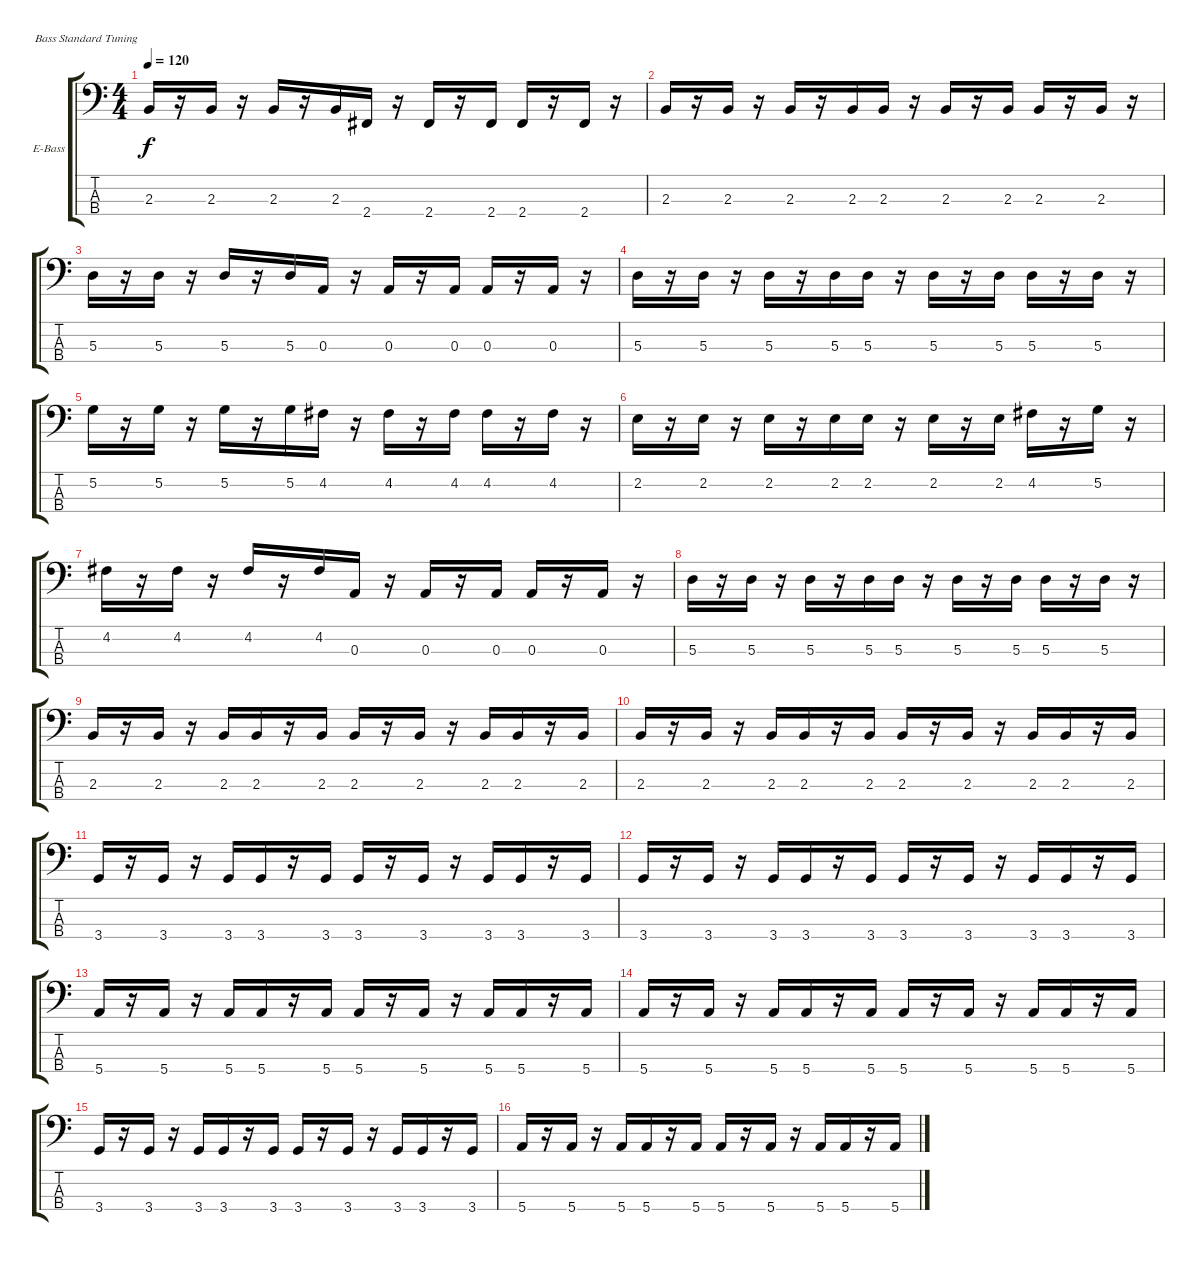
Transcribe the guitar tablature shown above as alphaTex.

\defaultSystemsLayout 4
\bracketExtendMode groupsimilarinstruments
\firstSystemTrackNameOrientation horizontal
\otherSystemsTrackNameOrientation horizontal
\track ("Electric Bass" "E-Bass") {instrument electricbassfinger}
\staff {score tabs}
\tuning (G2 D2 A1 E1)
\ts (4 4)
\tempo 120
\clef f4
\ks c
2.3.16{dy f} r.16 2.3.16 r.16 2.3.16 r.16 2.3.16 2.4.16 r.16 2.4.16 r.16 2.4.16 2.4.16 r.16 2.4.16 r.16 |
2.3.16 r.16 2.3.16 r.16 2.3.16 r.16 2.3.16 2.3.16 r.16 2.3.16 r.16 2.3.16 2.3.16 r.16 2.3.16 r.16 |
5.3.16 r.16 5.3.16 r.16 5.3.16 r.16 5.3.16 0.3.16 r.16 0.3.16 r.16 0.3.16 0.3.16 r.16 0.3.16 r.16 |
5.3.16 r.16 5.3.16 r.16 5.3.16 r.16 5.3.16 5.3.16 r.16 5.3.16 r.16 5.3.16 5.3.16 r.16 5.3.16 r.16 |
5.2.16 r.16 5.2.16 r.16 5.2.16 r.16 5.2.16 4.2.16 r.16 4.2.16 r.16 4.2.16 4.2.16 r.16 4.2.16 r.16 |
2.2.16 r.16 2.2.16 r.16 2.2.16 r.16 2.2.16 2.2.16 r.16 2.2.16 r.16 2.2.16 4.2.16 r.16 5.2.16 r.16 |
4.2.16 r.16 4.2.16 r.16 4.2.16 r.16 4.2.16 0.3.16 r.16 0.3.16 r.16 0.3.16 0.3.16 r.16 0.3.16 r.16 |
5.3.16 r.16 5.3.16 r.16 5.3.16 r.16 5.3.16 5.3.16 r.16 5.3.16 r.16 5.3.16 5.3.16 r.16 5.3.16 r.16 |
2.3.16 r.16 2.3.16 r.16 2.3.16 2.3.16 r.16 2.3.16 2.3.16 r.16 2.3.16 r.16 2.3.16 2.3.16 r.16 2.3.16 |
2.3.16 r.16 2.3.16 r.16 2.3.16 2.3.16 r.16 2.3.16 2.3.16 r.16 2.3.16 r.16 2.3.16 2.3.16 r.16 2.3.16 |
3.4.16 r.16 3.4.16 r.16 3.4.16 3.4.16 r.16 3.4.16 3.4.16 r.16 3.4.16 r.16 3.4.16 3.4.16 r.16 3.4.16 |
3.4.16 r.16 3.4.16 r.16 3.4.16 3.4.16 r.16 3.4.16 3.4.16 r.16 3.4.16 r.16 3.4.16 3.4.16 r.16 3.4.16 |
5.4.16 r.16 5.4.16 r.16 5.4.16 5.4.16 r.16 5.4.16 5.4.16 r.16 5.4.16 r.16 5.4.16 5.4.16 r.16 5.4.16 |
5.4.16 r.16 5.4.16 r.16 5.4.16 5.4.16 r.16 5.4.16 5.4.16 r.16 5.4.16 r.16 5.4.16 5.4.16 r.16 5.4.16 |
3.4.16 r.16 3.4.16 r.16 3.4.16 3.4.16 r.16 3.4.16 3.4.16 r.16 3.4.16 r.16 3.4.16 3.4.16 r.16 3.4.16 |
5.4.16 r.16 5.4.16 r.16 5.4.16 5.4.16 r.16 5.4.16 5.4.16 r.16 5.4.16 r.16 5.4.16 5.4.16 r.16 5.4.16
